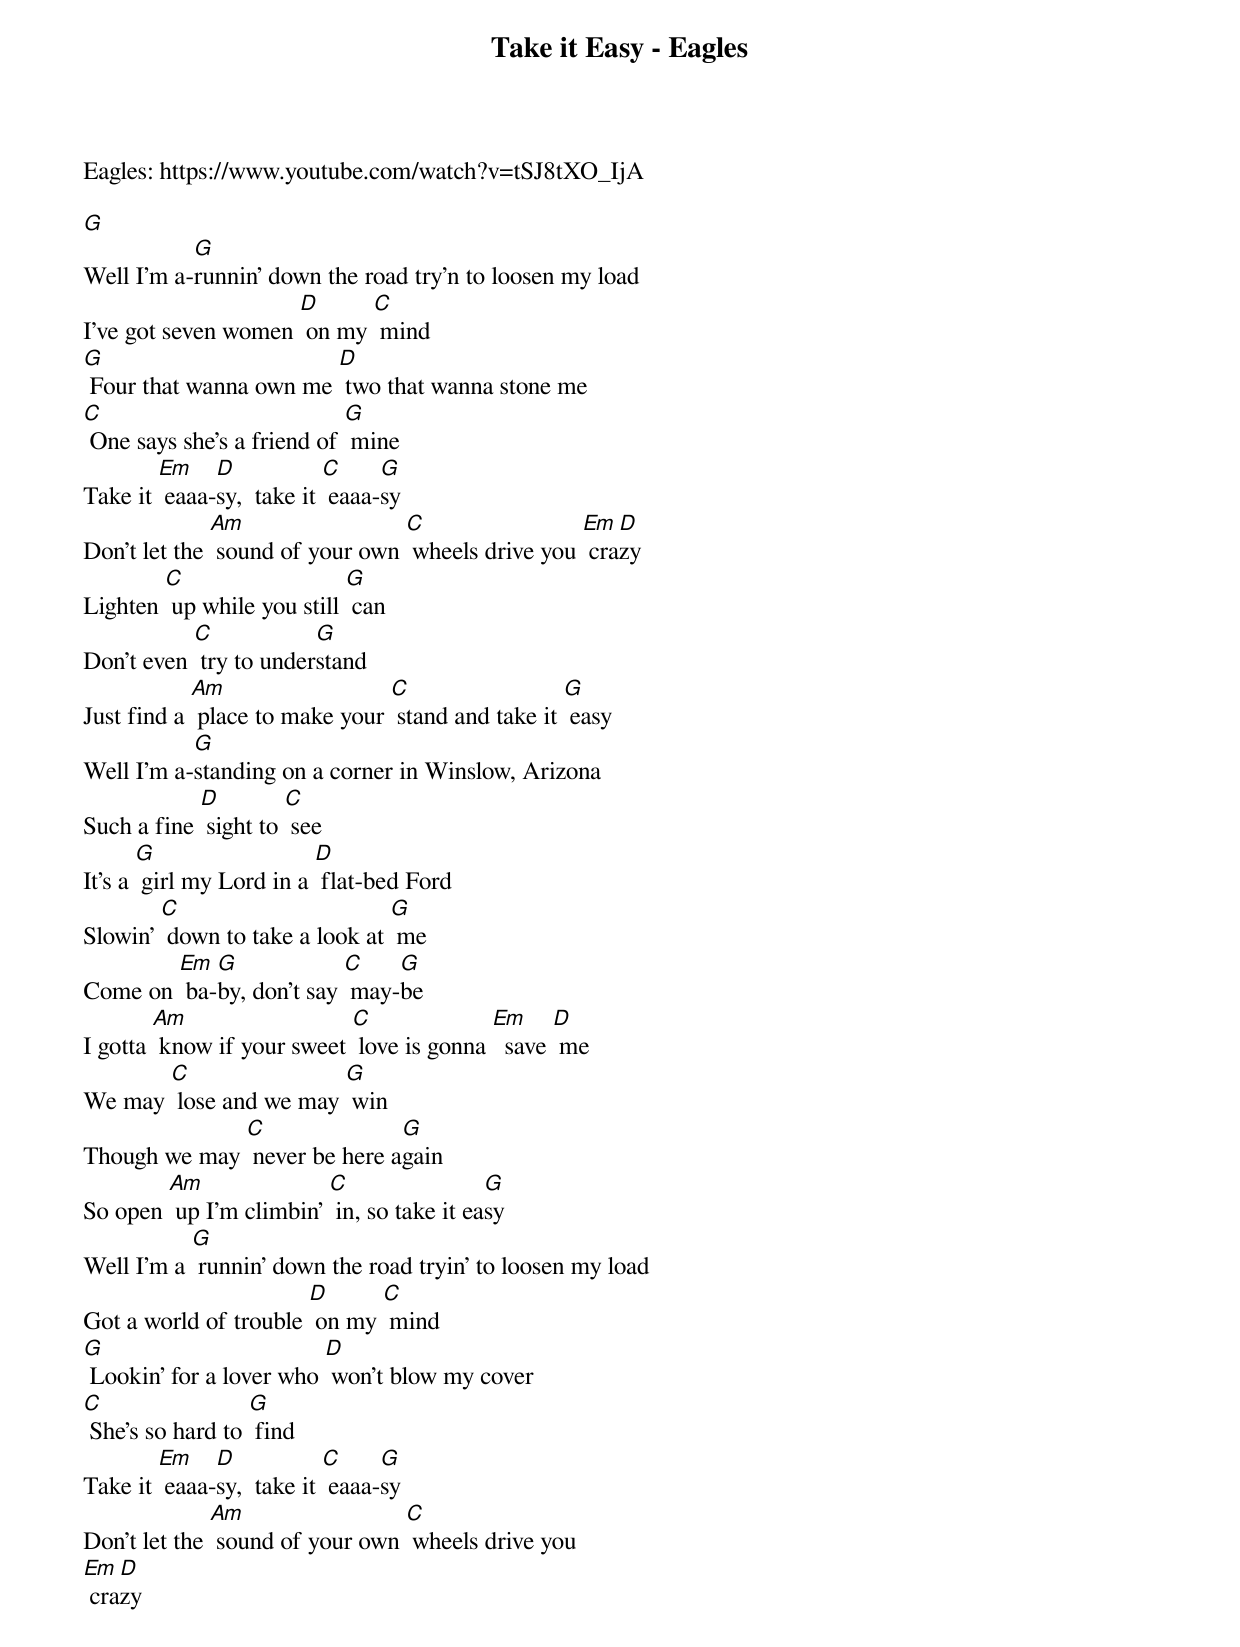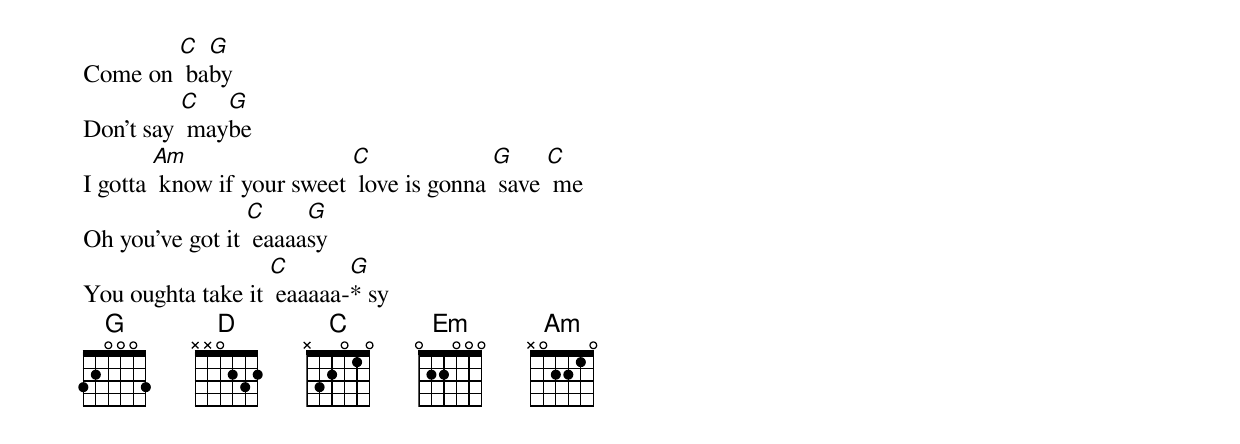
{t: Take it Easy - Eagles }
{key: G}
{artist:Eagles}
Eagles: https://www.youtube.com/watch?v=tSJ8tXO_IjA

[G]
Well I'm a-[G]runnin' down the road try'n to loosen my load
I've got seven women [D] on my [C] mind
[G] Four that wanna own me [D] two that wanna stone me
[C] One says she's a friend of [G] mine
{c: }
Take it [Em] eaaa-[D]sy,  take it [C] eaaa-[G]sy
Don't let the [Am] sound of your own [C] wheels drive you [Em] cra[D]zy
Lighten [C] up while you still [G] can
Don't even [C] try to under[G]stand
Just find a [Am] place to make your [C] stand and take it [G] easy
{c: }
Well I'm a-[G]standing on a corner in Winslow, Arizona
Such a fine [D] sight to [C] see
It's a [G] girl my Lord in a [D] flat-bed Ford
Slowin' [C] down to take a look at [G] me
Come on [Em] ba-[G]by, don’t say [C] may-[G]be
I gotta [Am] know if your sweet [C] love is gonna [Em]  save [D] me
We may [C] lose and we may [G] win
Though we may [C] never be here a[G]gain
So open [Am] up I'm climbin' [C] in, so take it ea[G]sy
{c: }
Well I'm a [G] runnin' down the road tryin' to loosen my load
Got a world of trouble [D] on my [C] mind
[G] Lookin' for a lover who [D] won't blow my cover
[C] She's so hard to [G] find
{c: }
Take it [Em] eaaa-[D]sy,  take it [C] eaaa-[G]sy
Don't let the [Am] sound of your own [C] wheels drive you
[Em] cra[D]zy
Come on [C] ba[G]by
Don't say [C] may[G]be
I gotta [Am] know if your sweet [C] love is gonna [G] save [C] me
{c: }
Oh you’ve got it [C] eaaaa[G]sy
You oughta take it [C] eaaaaa-[G]* sy
